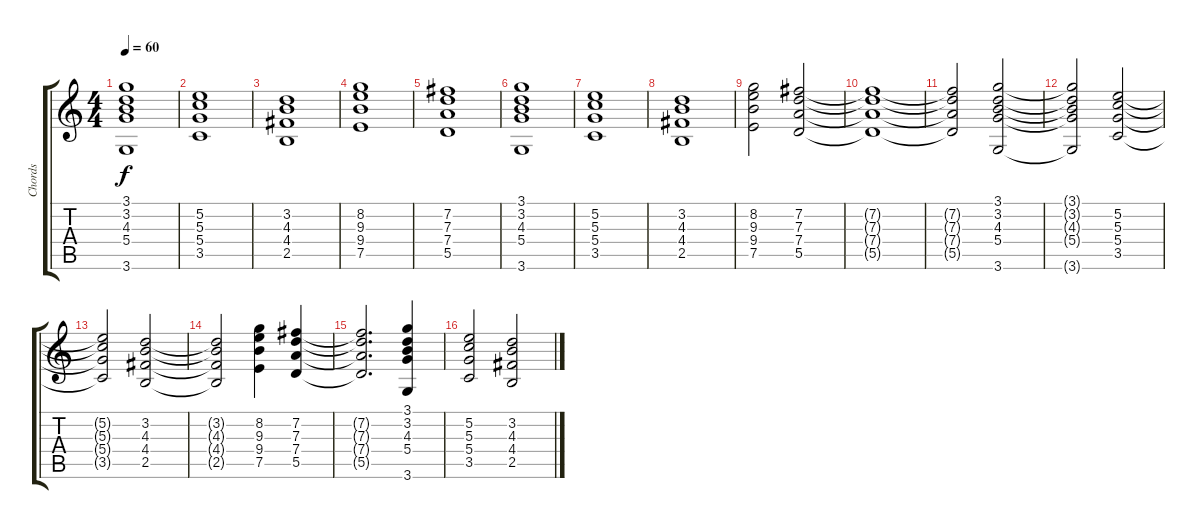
\track ("Chords" "Chords") {instrument electricguitarjazz}
\staff {score tabs}
\tuning (E4 B3 G3 D3 A2 E2) {hide}
\ts (4 4)
\tempo 60
\clef g2
\ks c
(3.1 3.2 4.3 5.4 3.6).1{dy f instrument electricguitarjazz} |
(5.2 5.3 5.4 3.5).1 |
(3.2 4.3 4.4 2.5).1 |
(8.2 9.3 9.4 7.5).1 |
(7.2 7.3 7.4 5.5).1 |
(3.1 3.2 4.3 5.4 3.6).1 |
(5.2 5.3 5.4 3.5).1 |
(3.2 4.3 4.4 2.5).1 |
(8.2 9.3 9.4 7.5).2 (7.2 7.3 7.4 5.5).2 |
(7.2{t} 7.3{t} 7.4{t} 5.5{t}).1 |
(7.2{t} 7.3{t} 7.4{t} 5.5{t}).2 (3.1 3.2 4.3 5.4 3.6).2 |
(3.1{t} 3.2{t} 4.3{t} 5.4{t} 3.6{t}).2 (5.2 5.3 5.4 3.5).2 |
(5.2{t} 5.3{t} 5.4{t} 3.5{t}).2 (3.2 4.3 4.4 2.5).2 |
(3.2{t} 4.3{t} 4.4{t} 2.5{t}).2 (8.2 9.3 9.4 7.5).4 (7.2 7.3 7.4 5.5).4 |
(7.2{t} 7.3{t} 7.4{t} 5.5{t}).2{d} (3.1 3.2 4.3 5.4 3.6).4 |
(5.2 5.3 5.4 3.5).2 (3.2 4.3 4.4 2.5).2
